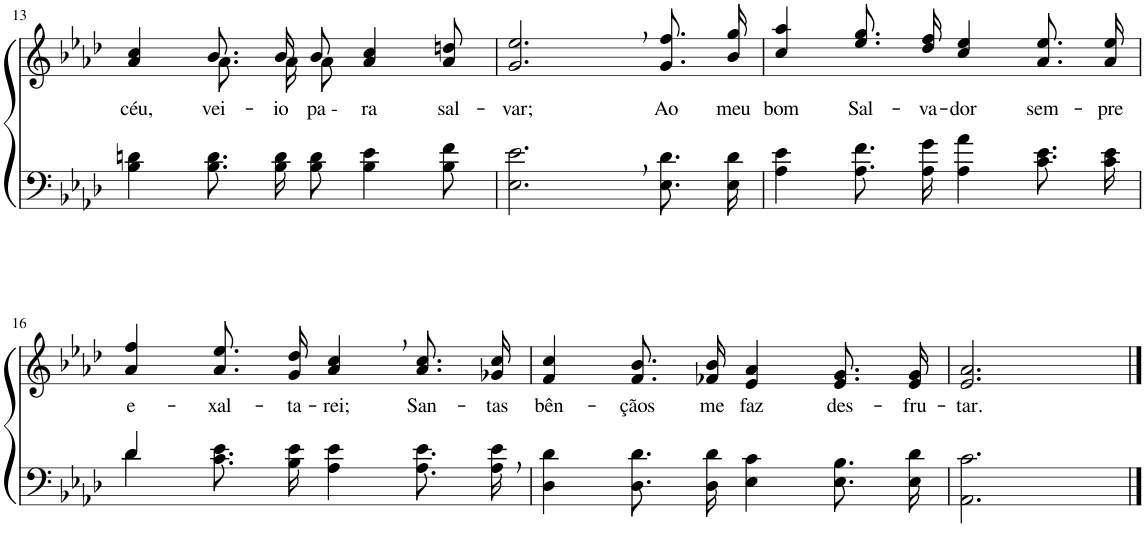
**kern	**kern	**text
*part2	*part1	*part1
*staff2	*staff1	*staff1
*I"Parte III e IV	*I"Parte I e II	*
!!LO:PB:g=z
*clefF4	*clefG2	*
*Trd2c3	*Trd2c3	*
*k[b-e-a-d-]	*k[b-e-a-d-]	*
*M4/4	*M4/4	*
=13	=13	=13
!	!	!LO:LY:b
*	*^	*
4B-\ 4dn\	4a-/ 4cc/	4ryy	céu,
!	!	!	!LO:LY:b
8.B-\ 8.d\L	8.b-/L	8.a-\	vei-
!	!	!	!LO:LY:b
16B-\ 16d\Jk	16b-/Jk	16a-\KL	io
!	!	!	!LO:LY:b
8B-\ 8d\	8b-/	8a-\J	-pa -
!	!	!	!LO:LY:b
4B-\ 4e-\	4a-/ 4cc/	4.ryy	ra
!	!	!	!LO:LY:b
8B-\ 8f\	8a-/ 8ddn/	.	sal-
*	*v	*v	*
=14	=14	=14
!	!	!LO:LY:b
2.E-\, 2.e-\,	2.g/, 2.ee-/,	-var;
!	!	!LO:LY:b
8.E-\ 8.d-\L	8.g\ 8.ff\L	Ao
!	!	!LO:LY:b
16E-\ 16d-\Jk	16b-\ 16gg\Jk	meu
=15	=15	=15
!	!	!LO:LY:b
4A-\ 4e-\	4cc/ 4aa-/	bom
!	!	!LO:LY:b
8.A-\ 8.f\L	8.ee-\ 8.gg\L	Sal-
!	!	!LO:LY:b
16A-\ 16g\Jk	16dd-\ 16ff\Jk	-va-
!	!	!LO:LY:b
4A-\ 4a-\	4cc/ 4ee-/	-dor
!	!	!LO:LY:b
8.c\ 8.e-\L	8.a-\ 8.ee-\L	sem-
!	!	!LO:LY:b
16c\ 16e-\Jk	16a-\ 16ee-\Jk	-pre
!!LO:LB:g=z
=16	=16	=16
*^	*	*
!	!	!	!LO:LY:b
4d-/	4d-\	4a-/ 4ff/	e-
!	!	!	!LO:LY:b
2.ryy	8.c\ 8.e-\L	8.a-\ 8.ee-\L	-xal-
!	!	!	!LO:LY:b
.	16B-\ 16e-\Jk	16g\ 16dd-\Jk	-ta-
!	!	!	!LO:LY:b
.	4A-\ 4e-\	4a-/, 4cc/,	-rei;
!	!	!	!LO:LY:b
.	8.A-\ 8.e-\L	8.a-\ 8.cc\L	San-
!	!	!	!LO:LY:b
.	16A-\ 16e-\Jk	16g-X\ 16cc\Jk	-tas
=17	=17	=17	=17
!	!	!	!LO:LY:b
*v	*v	*	*
4D-\ 4d-\	4f/ 4cc/	bên-
!	!	!LO:LY:b
8.D-\ 8.d-\L	8.f/ 8.b-/L	-çãos
!	!	!LO:LY:b
16D-\ 16d-\Jk	16f-X/ 16b-/Jk	me
!	!	!LO:LY:b
4E-\ 4c\	4e-/ 4a-/	faz
!	!	!LO:LY:b
8.E-\ 8.B-\L	8.e-/ 8.g/L	des-
!	!	!LO:LY:b
16E-\ 16d-\Jk	16e-/ 16g/Jk	-fru-
=18	=18	=18
!	!	!LO:LY:b
2.AA-\ 2.c\	2.e-/ 2.a-/	-tar.
==	==	==
*-	*-	*-
